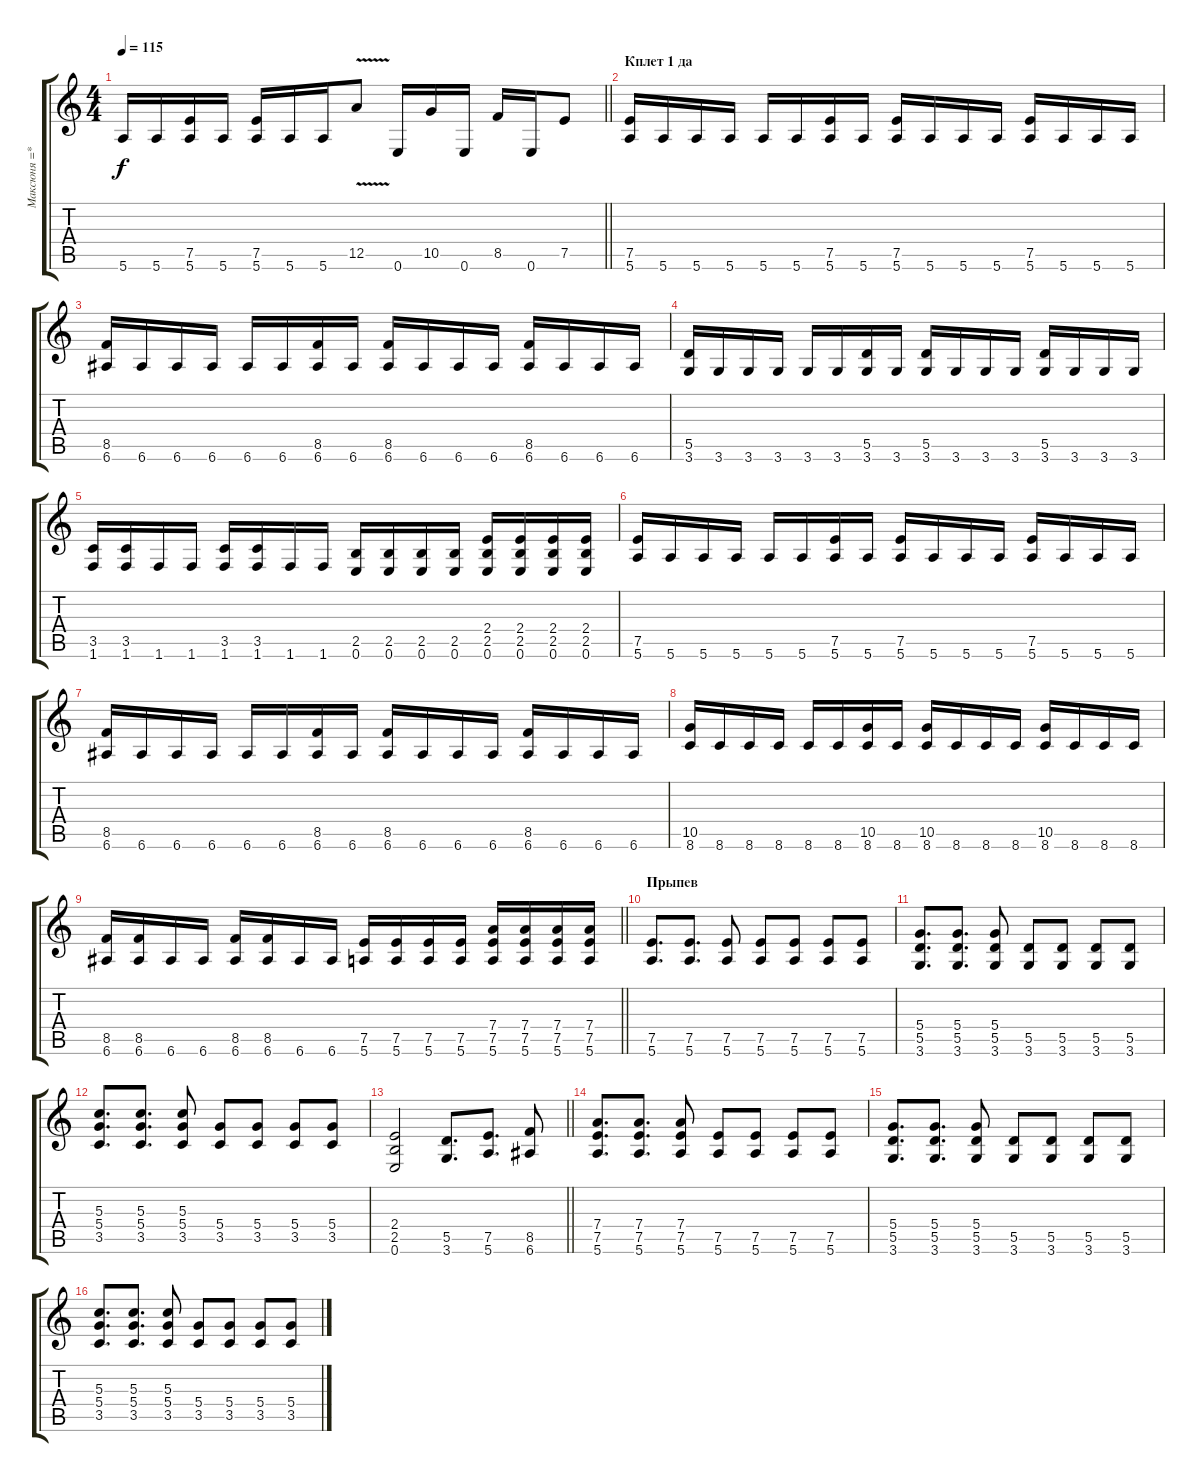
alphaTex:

\track ("Максюня =*" "Максюня =*") {instrument distortionguitar}
\staff {score tabs}
\tuning (E4 B3 G3 D3 A2 E2) {hide}
\ts (4 4)
\tempo 115
\clef g2
\barLineRight lightlight
\ks c
5.6.16{dy f} 5.6.16 (7.5 5.6).16 5.6.16 (7.5 5.6).16 5.6.16 5.6.16 12.5{v}.8 0.6.16 10.5.16 0.6.16 8.5.16 0.6.16 7.5.8 |
\section ("" "Кплет 1 да")
(7.5 5.6).16 5.6.16 5.6.16 5.6.16 5.6.16 5.6.16 (7.5 5.6).16 5.6.16 (7.5 5.6).16 5.6.16 5.6.16 5.6.16 (7.5 5.6).16 5.6.16 5.6.16 5.6.16 |
(8.5 6.6).16 6.6.16 6.6.16 6.6.16 6.6.16 6.6.16 (8.5 6.6).16 6.6.16 (8.5 6.6).16 6.6.16 6.6.16 6.6.16 (8.5 6.6).16 6.6.16 6.6.16 6.6.16 |
(5.5 3.6).16 3.6.16 3.6.16 3.6.16 3.6.16 3.6.16 (5.5 3.6).16 3.6.16 (5.5 3.6).16 3.6.16 3.6.16 3.6.16 (5.5 3.6).16 3.6.16 3.6.16 3.6.16 |
(3.5 1.6).16 (3.5 1.6).16 1.6.16 1.6.16 (3.5 1.6).16 (3.5 1.6).16 1.6.16 1.6.16 (2.5 0.6).16 (2.5 0.6).16 (2.5 0.6).16 (2.5 0.6).16 (2.4 2.5 0.6).16 (2.4 2.5 0.6).16 (2.4 2.5 0.6).16 (2.4 2.5 0.6).16 |
(7.5 5.6).16 5.6.16 5.6.16 5.6.16 5.6.16 5.6.16 (7.5 5.6).16 5.6.16 (7.5 5.6).16 5.6.16 5.6.16 5.6.16 (7.5 5.6).16 5.6.16 5.6.16 5.6.16 |
(8.5 6.6).16 6.6.16 6.6.16 6.6.16 6.6.16 6.6.16 (8.5 6.6).16 6.6.16 (8.5 6.6).16 6.6.16 6.6.16 6.6.16 (8.5 6.6).16 6.6.16 6.6.16 6.6.16 |
(10.5 8.6).16 8.6.16 8.6.16 8.6.16 8.6.16 8.6.16 (10.5 8.6).16 8.6.16 (10.5 8.6).16 8.6.16 8.6.16 8.6.16 (10.5 8.6).16 8.6.16 8.6.16 8.6.16 |
\barLineRight lightlight
(8.5 6.6).16 (8.5 6.6).16 6.6.16 6.6.16 (8.5 6.6).16 (8.5 6.6).16 6.6.16 6.6.16 (7.5 5.6).16 (7.5 5.6).16 (7.5 5.6).16 (7.5 5.6).16 (7.4 7.5 5.6).16 (7.4 7.5 5.6).16 (7.4 7.5 5.6).16 (7.4 7.5 5.6).16 |
\section ("" "Прыпев")
(7.5 5.6).8{d} (7.5 5.6).8{d} (7.5 5.6).8 (7.5 5.6).8 (7.5 5.6).8 (7.5 5.6).8 (7.5 5.6).8 |
(5.4 5.5 3.6).8{d} (5.4 5.5 3.6).8{d} (5.4 5.5 3.6).8 (5.5 3.6).8 (5.5 3.6).8 (5.5 3.6).8 (5.5 3.6).8 |
(5.3 5.4 3.5).8{d} (5.3 5.4 3.5).8{d} (5.3 5.4 3.5).8 (5.4 3.5).8 (5.4 3.5).8 (5.4 3.5).8 (5.4 3.5).8 |
\barLineRight lightlight
(2.4 2.5 0.6).2 (5.5 3.6).8{d} (7.5 5.6).8{d} (8.5 6.6).8 |
(7.4 7.5 5.6).8{d} (7.4 7.5 5.6).8{d} (7.4 7.5 5.6).8 (7.5 5.6).8 (7.5 5.6).8 (7.5 5.6).8 (7.5 5.6).8 |
(5.4 5.5 3.6).8{d} (5.4 5.5 3.6).8{d} (5.4 5.5 3.6).8 (5.5 3.6).8 (5.5 3.6).8 (5.5 3.6).8 (5.5 3.6).8 |
(5.3 5.4 3.5).8{d} (5.3 5.4 3.5).8{d} (5.3 5.4 3.5).8 (5.4 3.5).8 (5.4 3.5).8 (5.4 3.5).8 (5.4 3.5).8
